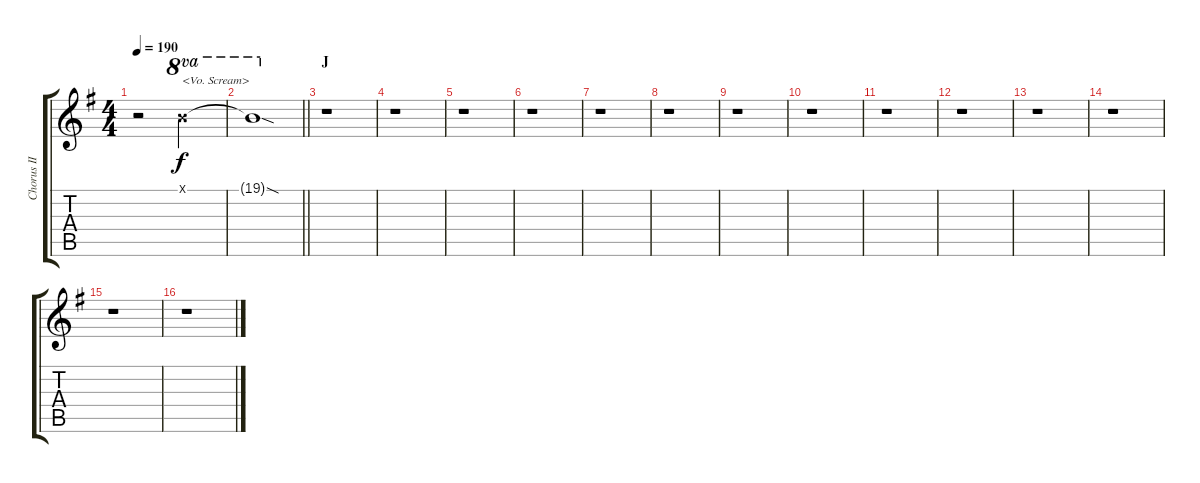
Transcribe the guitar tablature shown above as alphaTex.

\track ("Chorus II" "Chorus II") {instrument voiceoohs}
\staff {score tabs}
\tuning (E4 B3 G3 D3 A2 E2) {hide}
\ts (4 4)
\tempo 190
\clef g2
\ks g
r.2{dy f} 19.1{x}.2{ot 8va txt "<Vo. Scream>"} |
\barLineRight lightlight
19.1{sod t}.1{ot 8va} |
\section ("" "J")
r.1 |
r.1 |
r.1 |
r.1 |
r.1 |
r.1 |
r.1 |
r.1 |
r.1 |
r.1 |
r.1 |
r.1 |
r.1 |
r.1
